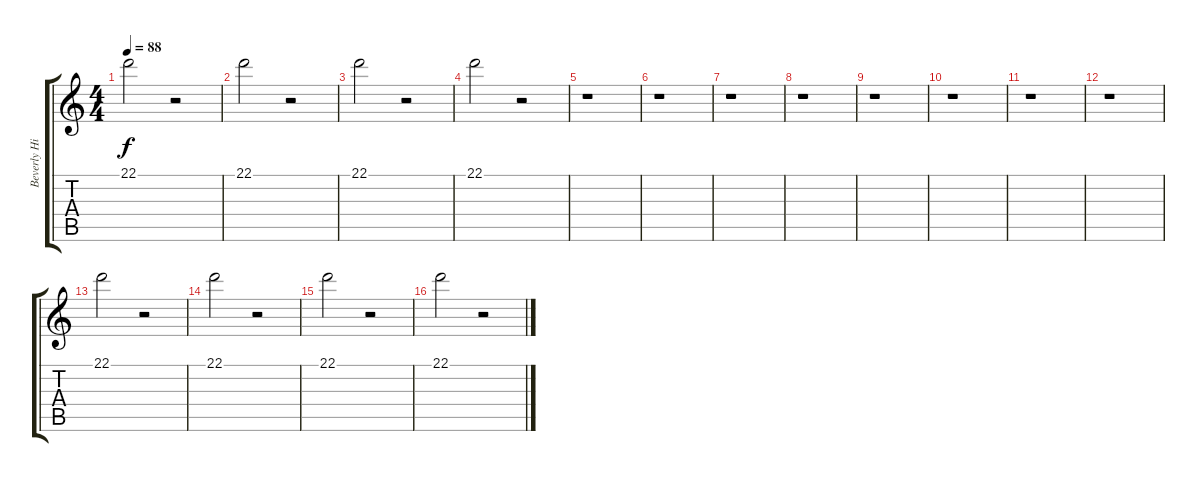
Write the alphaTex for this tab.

\track ("Beverly Hills" "Beverly Hi") {instrument tremolostrings}
\staff {score tabs}
\tuning (E4 B3 G3 D3 A2 E2) {hide}
\ts (4 4)
\tempo 88
\clef g2
\ks c
22.1.2{dy f instrument tremolostrings} r.2 |
22.1.2 r.2 |
22.1.2 r.2 |
22.1.2 r.2 |
r.1 |
r.1 |
r.1 |
r.1 |
r.1 |
r.1 |
r.1 |
r.1 |
22.1.2 r.2 |
22.1.2 r.2 |
22.1.2 r.2 |
22.1.2 r.2
